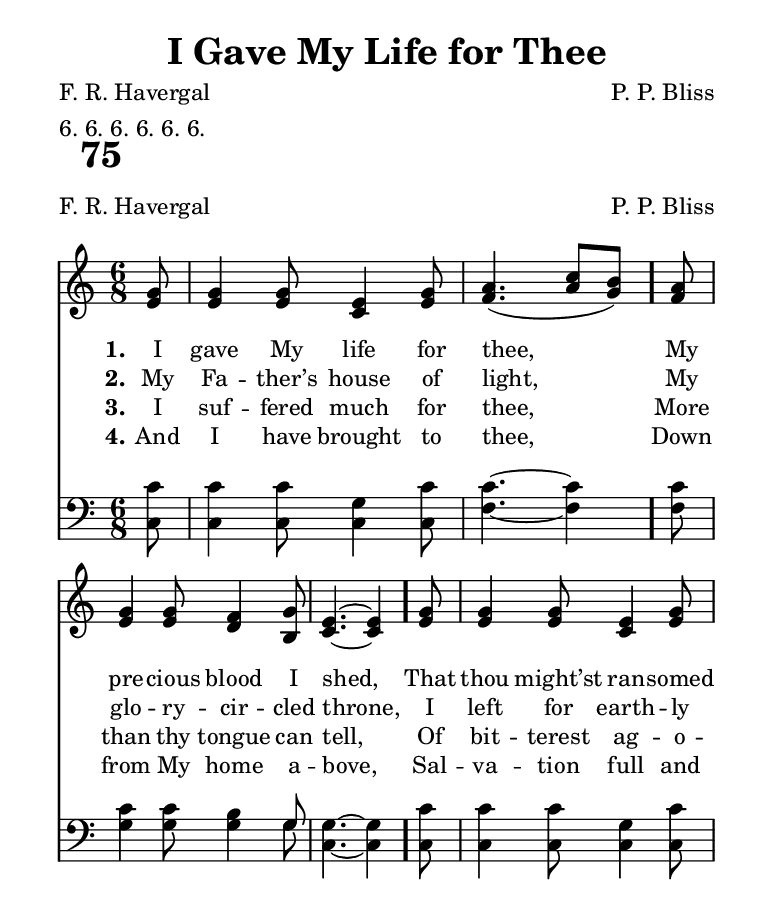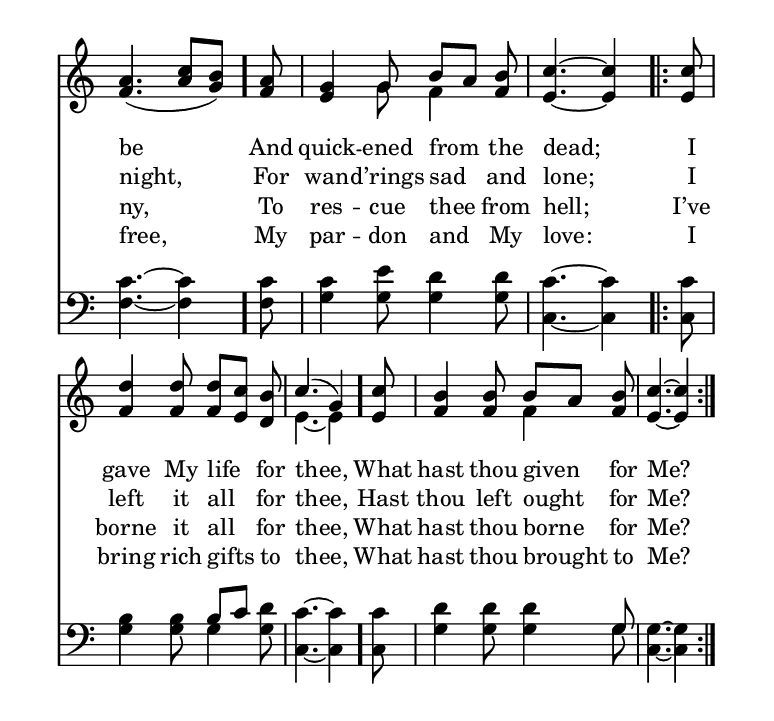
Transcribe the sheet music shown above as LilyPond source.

\include "common/global.ily"
\paper {
  \include "common/paper.ily"
  ragged-bottom = ##t
  ragged-last-bottom = ##t
  systems-per-page = ##f
  % decrease system-to-system padding to fit onto page with previous score
  system-system-spacing.padding = 0
  system-system-spacing.basic-distance = 0
  markup-system-spacing.padding = 0
  markup-system-spacing.basic-distance = 0
  scoreTitleMarkup = \markup {
    \override #'(baseline-skip . 3.5)
    \column {
      \override #'(baseline-skip . 3.5)
      \column {
        \fill-line {
          \huge \larger \larger \bold {
            \concat { "  " \fromproperty #'header:hymnnumber }
            \mytitle
            \null
          }
        }
        \fill-line {
          % less lowering (to save vertical space)
          \lower #1 \fromproperty #'header:poet
          \smaller \bold \mysubtitle
          \lower #1 \fromproperty #'header:composer
        }
      }
    }
  }
}


\header{
  %gospel
  hymnnumber = "75"
  title = "I Gave My Life for Thee"
  tunename = "Gift"
  meter = "6. 6. 6. 6. 6. 6."
  poet = "F. R. Havergal"
  composer = "P. P. Bliss"
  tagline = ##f
}

% for fermata in MIDI
ta = { \tempo 4=80 }
tb = { \tempo 4=40 }

patternAA = { c8 | c4 c8 c4 c8 | c4.( c8[ c8]) }
patternAB = { c8 | c4 c8 c4 c8 | c4. c4        }

patternBA = \patternAB
patternBB = { c8 | c4 c8 c8[ c8] c8 | c4. c4   }

patternAC = \patternBB

global = {
  \include "common/overrides.ily"
  \override Staff.TimeSignature.style = #'numbered
  \time 6/8
  \override Score.MetronomeMark.transparent = ##t % hide all fermata changes too
  \ta
  \key c \major
  \partial 8
  \autoBeamOff
}

notesSoprano = {
\global
\relative c'' {

  \changePitch \patternAA { g | g g e g | a c b }
  \changePitch \patternBA { a | g g f g | e ~ e }
  \changePitch \patternAA { g | g g e g | a c b }
  \changePitch \patternBB { a | g g b a b | c ~ c }

	\bar ".|:-||"
	\repeat volta 2 {

  \changePitch \patternAC { c | d d d c b | c( g) }
  \changePitch \patternBB { c | b b b a b | c ~ c }

	}

}
}

notesAlto = {
\global
\relative e' {

  \changePitch \patternAA { e | e e c e | f a g }
  \changePitch \patternBA { f | e e d b | c ~ c }
  \changePitch \patternAA { e | e e c e | f a g }
  \changePitch \patternBA { f | e g f f | e ~ e }

	\repeat volta 2 {

  \changePitch \patternAC { e | f f f e d | e ~ e }
  \changePitch \patternBA { e | f f f f | e ~ e }

	}

}
}

notesTenor = {
\global
\relative a {

  \changePitch \patternAB { c | c c g c | c ~ c }
  \changePitch \patternBA { c | c c b g | g ~ g }
  \changePitch \patternAB { c | c c g c | c ~ c }
  \changePitch \patternBA { c | c e d d | c ~ c }

	\repeat volta 2 {

  \changePitch \patternAC { c | b b b c d | c ~ c }
  \changePitch \patternBA { c | d d d g, | g ~ g }

	}

}
}

notesBass = {
\global
\relative f {

  \changePitch \patternAB { c | c c c c | f ~ f }
  \changePitch \patternBA { f | g g g g | c, ~ c }
  \changePitch \patternAB { c | c c c c | f ~ f }
  \changePitch \patternBA { f | g g g g | c, ~ c }

	\repeat volta 2 {

  \changePitch \patternAB { c | g' g g g | c, ~ c }
  \changePitch \patternBA { c | g' g g g | c, ~ c }

	}

}
}

wordsA = \lyricmode {
\set stanza = "1."

I gave My life for thee, \bar "."
My pre -- cious blood I shed, \bar "."
That thou might’st ran -- somed be \bar "."
And quick -- ened from the dead; %\bar "."
I gave My life for thee, \bar "."
What hast thou given for Me? %\bar "."

}

wordsB = \lyricmode {
\set stanza = "2."

My Fa -- ther’s house of light,
My glo -- ry -- cir -- cled throne,
I left for earth -- ly night,
For wan -- d’rings sad and lone;
I left it all for thee,
Hast thou left ought for Me?

}

wordsC = \lyricmode {
\set stanza = "3."

I suf -- fered much for thee,
More than thy tongue can tell,
Of bit -- terest ag -- o -- ny,
To res -- cue thee from hell;
I’ve borne it all for thee,
What hast thou borne for Me?

}

wordsD = \lyricmode {
\set stanza = "4."

And I have brought to thee,
Down from My home a -- bove,
Sal -- va -- tion full and free,
My par -- don and My love:
I bring rich gifts to thee,
What hast thou brought to Me?

}

\score {
  \context ChoirStaff <<
    \context Staff = upper <<
      \set Staff.autoBeaming = ##f
      \set ChoirStaff.systemStartDelimiter = #'SystemStartBar
      \set ChoirStaff.printPartCombineTexts = ##f
      \partcombine #'(2 . 9) \notesSoprano \notesAlto
      \context NullVoice = sopranos { \voiceOne << \notesSoprano >> }
      \context Lyrics = one   \lyricsto sopranos \wordsA
      \context Lyrics = two   \lyricsto sopranos \wordsB
      \context Lyrics = three \lyricsto sopranos \wordsC
      \context Lyrics = four  \lyricsto sopranos \wordsD
    >>
    \context Staff = men <<
      \set Staff.autoBeaming = ##f
      \clef bass
      \set ChoirStaff.printPartCombineTexts = ##f
      \partcombine #'(2 . 9) \notesTenor \notesBass
    >>
  >>
  \layout {
    \include "common/layout.ily"
  }
}

\score {
  \context ChoirStaff <<
    \context Staff = upper <<
      \set Staff.autoBeaming = ##f
      \set ChoirStaff.systemStartDelimiter = #'SystemStartBar
      \context Voice  = sopranos \unfoldRepeats { \voiceOne << \notesSoprano >> }
      \context Voice  = altos \unfoldRepeats { \voiceTwo << \notesAlto >> }
      \context Lyrics = one   \lyricsto sopranos \wordsA
      \context Lyrics = two   \lyricsto sopranos \wordsB
      \context Lyrics = three \lyricsto sopranos \wordsC
      \context Lyrics = four  \lyricsto sopranos \wordsD
    >>
    \context Staff = men <<
      \set Staff.autoBeaming = ##f
      \clef bass
      \context Voice  = tenors \unfoldRepeats { \voiceOne << \notesTenor >> }
      \context Voice  = basses \unfoldRepeats { \voiceTwo << \notesBass >> }
    >>
  >>
  \midi{
    \include "common/midi.ily"
  }
}

\version "2.19.49"  % necessary for upgrading to future LilyPond versions.

% vi:set et ts=2 sw=2 ai nocindent syntax=lilypond:
